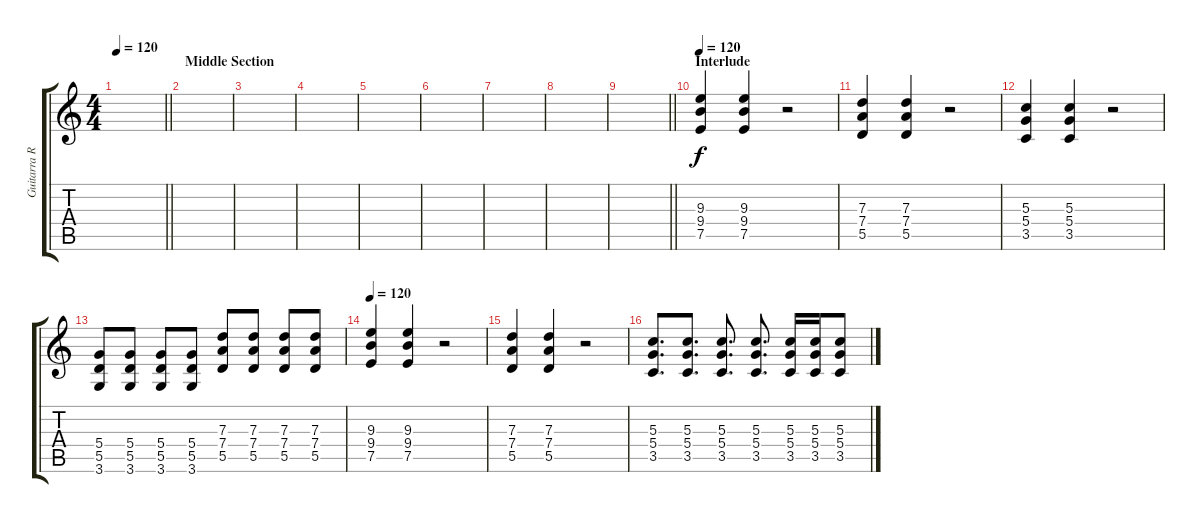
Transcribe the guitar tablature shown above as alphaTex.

\track ("Guitarra Ritmica" "Guitarra R") {instrument electricguitarclean}
\staff {score tabs}
\tuning (E4 B3 G3 D3 A2 E2) {hide}
\ts (4 4)
\tempo 120
\clef g2
\barLineRight lightlight
\ks c
|
\section ("" "Middle Section")
|
|
|
|
|
|
|
\barLineRight lightlight
|
\section ("" "Interlude")
\tempo 120
(9.3 9.4 7.5).4{instrument distortionguitar} (9.3 9.4 7.5).4 r.2 |
(7.3 7.4 5.5).4 (7.3 7.4 5.5).4 r.2 |
(5.3 5.4 3.5).4 (5.3 5.4 3.5).4 r.2 |
(5.4 5.5 3.6).8 (5.4 5.5 3.6).8 (5.4 5.5 3.6).8 (5.4 5.5 3.6).8 (7.3 7.4 5.5).8 (7.3 7.4 5.5).8 (7.3 7.4 5.5).8 (7.3 7.4 5.5).8 |
\tempo 120
(9.3 9.4 7.5).4{instrument distortionguitar} (9.3 9.4 7.5).4 r.2 |
(7.3 7.4 5.5).4 (7.3 7.4 5.5).4 r.2 |
(5.3 5.4 3.5).8{d} (5.3 5.4 3.5).8{d} (5.3 5.4 3.5).8{d} (5.3 5.4 3.5).8{d} (5.3 5.4 3.5).16 (5.3 5.4 3.5).16 (5.3 5.4 3.5).8
